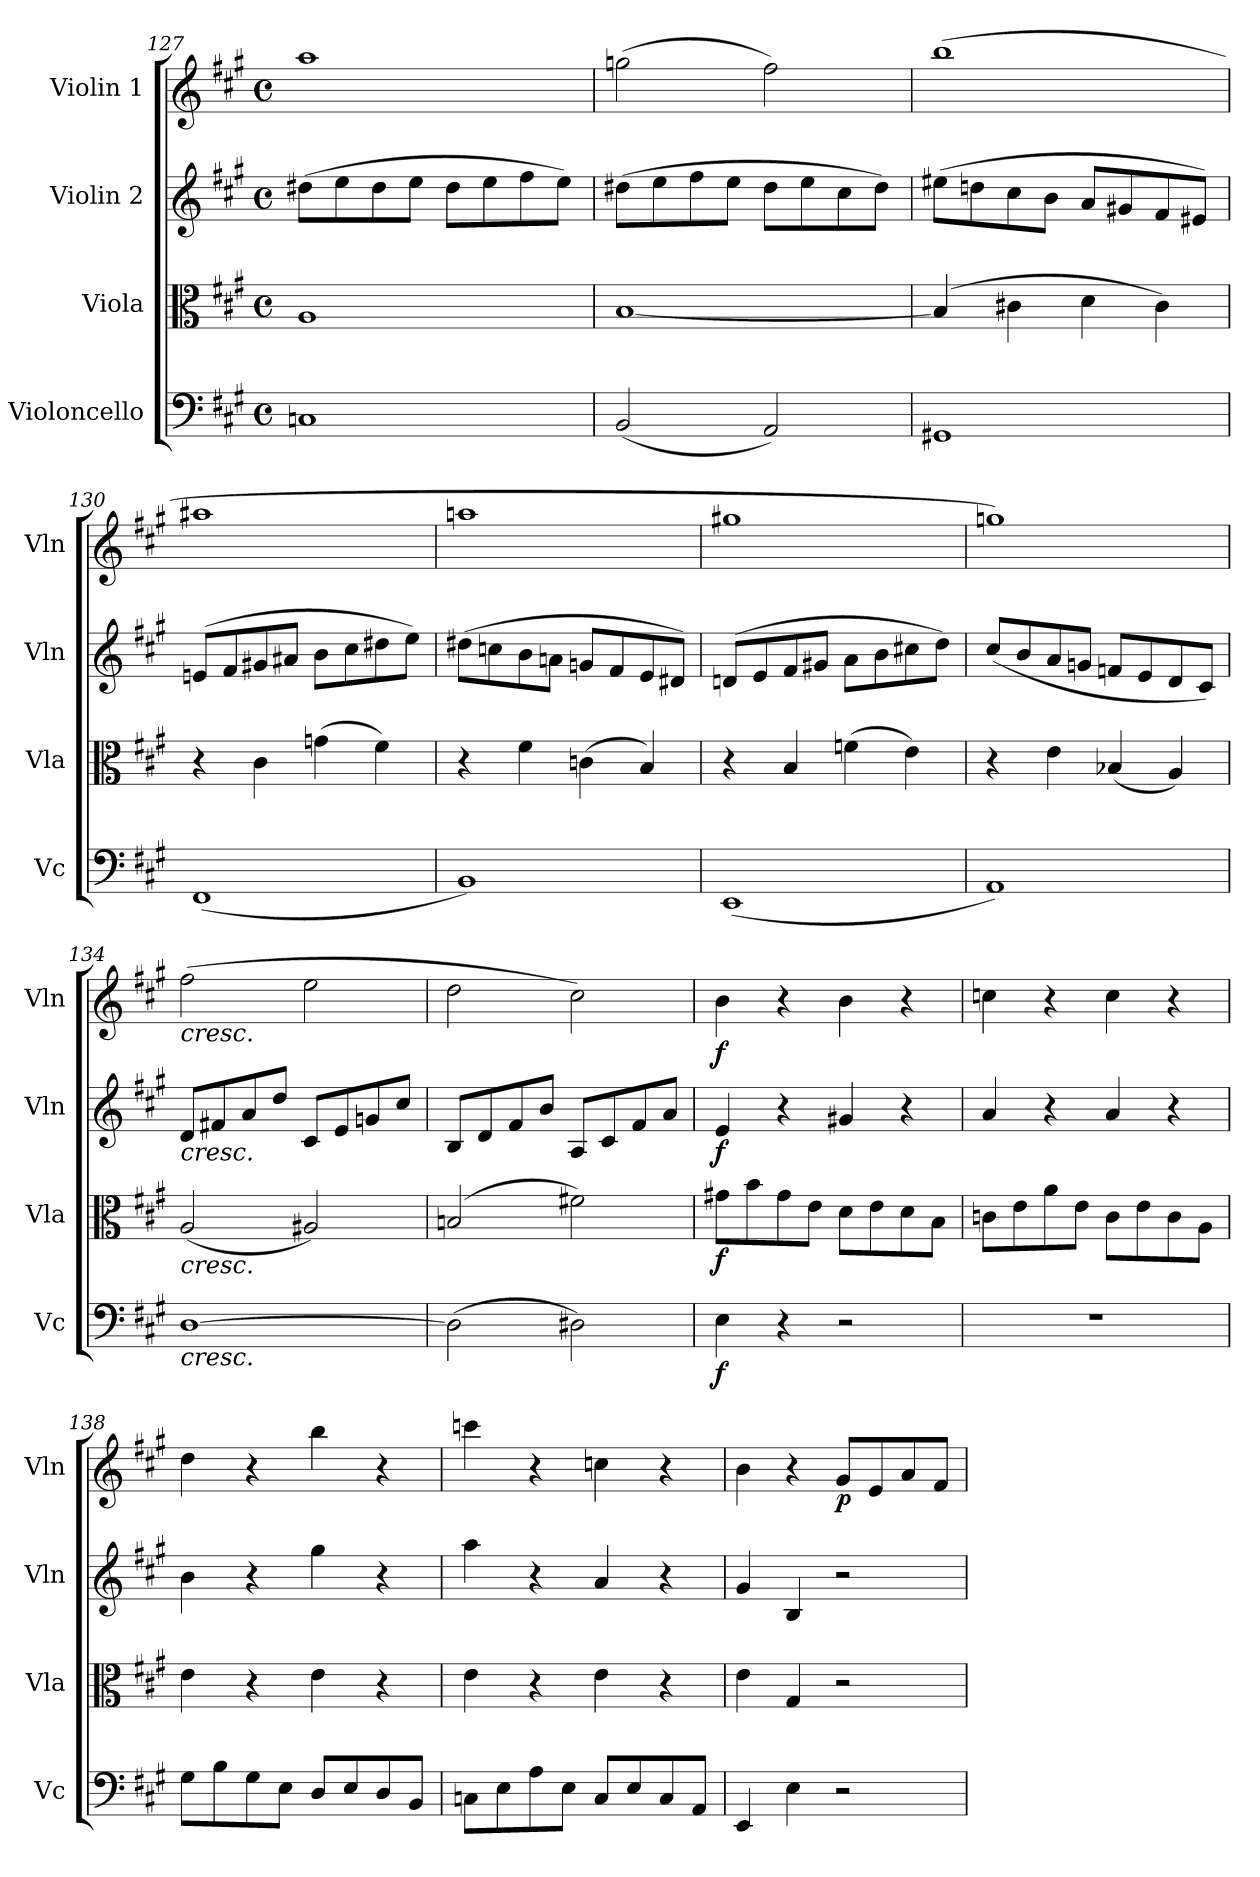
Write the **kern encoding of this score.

**kern	**dynam	**kern	**dynam	**kern	**dynam	**kern	**dynam
*part4	*part4	*part3	*part3	*part2	*part2	*part1	*part1
*staff4	*staff4	*staff3	*staff3	*staff2	*staff2	*staff1	*staff1
*I"Violoncello	*	*I"Viola	*	*I"Violin 2	*	*I"Violin 1	*
*I'Vc	*	*I'Vla	*	*I'Vln	*	*I'Vln	*
*clefF4	*	*clefC3	*	*clefG2	*	*clefG2	*
*k[f#c#g#]	*	*k[f#c#g#]	*	*k[f#c#g#]	*	*k[f#c#g#]	*
*M4/4	*	*M4/4	*	*M4/4	*	*M4/4	*
*met(c)	*	*met(c)	*	*met(c)	*	*met(c)	*
=127	=127	=127	=127	=127	=127	=127	=127
1Cn	.	1A	.	(>8dd#X\L	.	1aa	.
.	.	.	.	8ee\	.	.	.
.	.	.	.	8dd#\	.	.	.
.	.	.	.	8ee\J	.	.	.
.	.	.	.	8dd#\L	.	.	.
.	.	.	.	8ee\	.	.	.
.	.	.	.	8ff#\	.	.	.
.	.	.	.	8ee\J)	.	.	.
=128	=128	=128	=128	=128	=128	=128	=128
(<2BB/	.	[1B	.	(>8dd#X\L	.	(>2ggn\	.
.	.	.	.	8ee\	.	.	.
.	.	.	.	8ff#\	.	.	.
.	.	.	.	8ee\J	.	.	.
2AA/)	.	.	.	8dd#\L	.	2ff#\)	.
.	.	.	.	8ee\	.	.	.
.	.	.	.	8cc#\	.	.	.
.	.	.	.	8dd#\J)	.	.	.
=129	=129	=129	=129	=129	=129	=129	=129
1GG#X	.	(>4B/]	.	(>8ee#X\L	.	(>1bb	.
.	.	.	.	8ddn\	.	.	.
.	.	4c#X\	.	8cc#\	.	.	.
.	.	.	.	8b\J	.	.	.
.	.	4d\	.	8a/L	.	.	.
.	.	.	.	8g#X/	.	.	.
.	.	4c#\)	.	8f#/	.	.	.
.	.	.	.	8e#X/J)	.	.	.
=130	=130	=130	=130	=130	=130	=130	=130
(<1FF#	.	4r	.	(>8en/L	.	1aa#X	.
.	.	.	.	8f#/	.	.	.
.	.	4c#\	.	8g#X/	.	.	.
.	.	.	.	8a#X/J	.	.	.
.	.	(>4gn\	.	8b\L	.	.	.
.	.	.	.	8cc#\	.	.	.
.	.	4f#\)	.	8dd#X\	.	.	.
.	.	.	.	8ee\J)	.	.	.
=131	=131	=131	=131	=131	=131	=131	=131
1BB)	.	4r	.	(>8dd#X\L	.	1aan	.
.	.	.	.	8ccn\	.	.	.
.	.	4f#\	.	8b\	.	.	.
.	.	.	.	8an\J	.	.	.
.	.	(>4cn\	.	8gn/L	.	.	.
.	.	.	.	8f#/	.	.	.
.	.	4B/)	.	8e/	.	.	.
.	.	.	.	8d#X/J)	.	.	.
=132	=132	=132	=132	=132	=132	=132	=132
(<1EE	.	4r	.	(>8dn/L	.	1gg#X	.
.	.	.	.	8e/	.	.	.
.	.	4B/	.	8f#/	.	.	.
.	.	.	.	8g#X/J	.	.	.
.	.	(>4fn\	.	8a\L	.	.	.
.	.	.	.	8b\	.	.	.
.	.	4e\)	.	8cc#X\	.	.	.
.	.	.	.	8dd\J)	.	.	.
!!LO:LB:g=z
=133	=133	=133	=133	=133	=133	=133	=133
1AA)	.	4r	.	(<8cc#/L	.	1ggn)	.
.	.	.	.	8b/	.	.	.
.	.	4e\	.	8a/	.	.	.
.	.	.	.	8gn/J	.	.	.
.	.	(<4B-X/	.	8fn/L	.	.	.
.	.	.	.	8e/	.	.	.
.	.	4A/)	.	8d/	.	.	.
.	.	.	.	8c#/J)	.	.	.
=134	=134	=134	=134	=134	=134	=134	=134
!	!	!	!	!	!	!LO:TX:b:i:t=cresc.	!
!	!	!	!	!LO:TX:b:i:t=cresc.	!	!	!
!	!	!LO:TX:b:i:t=cresc.	!	!	!	!	!
!LO:TX:b:i:t=cresc.	!	!	!	!	!	!	!
[1D	.	(<2A/	.	8d/L	.	(>2ff#\	.
.	.	.	.	8f#X/	.	.	.
.	.	.	.	8a/	.	.	.
.	.	.	.	8dd/J	.	.	.
.	.	2A#X/)	.	8c#/L	.	2ee\	.
.	.	.	.	8e/	.	.	.
.	.	.	.	8gn/	.	.	.
.	.	.	.	8cc#/J	.	.	.
=135	=135	=135	=135	=135	=135	=135	=135
(>2D\]	.	(>2Bn/	.	8B/L	.	2dd\	.
.	.	.	.	8d/	.	.	.
.	.	.	.	8f#/	.	.	.
.	.	.	.	8b/J	.	.	.
2D#X\)	.	2f#X\)	.	8A/L	.	2cc#\)	.
.	.	.	.	8c#/	.	.	.
.	.	.	.	8f#/	.	.	.
.	.	.	.	8a/J	.	.	.
=136	=136	=136	=136	=136	=136	=136	=136
!	!LO:DY:b	!	!LO:DY:b	!	!LO:DY:b	!	!LO:DY:b
4E\	f	8g#X\L	f	4e/	f	4b\	f
.	.	8b\	.	.	.	.	.
4r	.	8g#\	.	4r	.	4r	.
.	.	8e\J	.	.	.	.	.
2r	.	8d\L	.	4g#X/	.	4b\	.
.	.	8e\	.	.	.	.	.
.	.	8d\	.	4r	.	4r	.
.	.	8B\J	.	.	.	.	.
=137	=137	=137	=137	=137	=137	=137	=137
1r	.	8cn\L	.	4a/	.	4ccn\	.
.	.	8e\	.	.	.	.	.
.	.	8a\	.	4r	.	4r	.
.	.	8e\J	.	.	.	.	.
.	.	8c\L	.	4a/	.	4cc\	.
.	.	8e\	.	.	.	.	.
.	.	8c\	.	4r	.	4r	.
.	.	8A\J	.	.	.	.	.
=138	=138	=138	=138	=138	=138	=138	=138
8G#\L	.	4e\	.	4b\	.	4dd\	.
8B\	.	.	.	.	.	.	.
8G#\	.	4r	.	4r	.	4r	.
8E\J	.	.	.	.	.	.	.
8D/L	.	4e\	.	4gg#\	.	4bb\	.
8E/	.	.	.	.	.	.	.
8D/	.	4r	.	4r	.	4r	.
8BB/J	.	.	.	.	.	.	.
=139	=139	=139	=139	=139	=139	=139	=139
8Cn\L	.	4e\	.	4aa\	.	4cccn\	.
8E\	.	.	.	.	.	.	.
8A\	.	4r	.	4r	.	4r	.
8E\J	.	.	.	.	.	.	.
8C/L	.	4e\	.	4a/	.	4ccn\	.
8E/	.	.	.	.	.	.	.
8C/	.	4r	.	4r	.	4r	.
8AA/J	.	.	.	.	.	.	.
=140	=140	=140	=140	=140	=140	=140	=140
4EE/	.	4e\	.	4g#/	.	4b\	.
4E\	.	4G#/	.	4B/	.	4r	.
!	!	!	!	!	!	!	!LO:DY:b
2r	.	2r	.	2r	.	8g#/L	p
.	.	.	.	.	.	8e/	.
.	.	.	.	.	.	8a/	.
.	.	.	.	.	.	8f#/J	.
=	=	=	=	=	=	=	=
*-	*-	*-	*-	*-	*-	*-	*-
